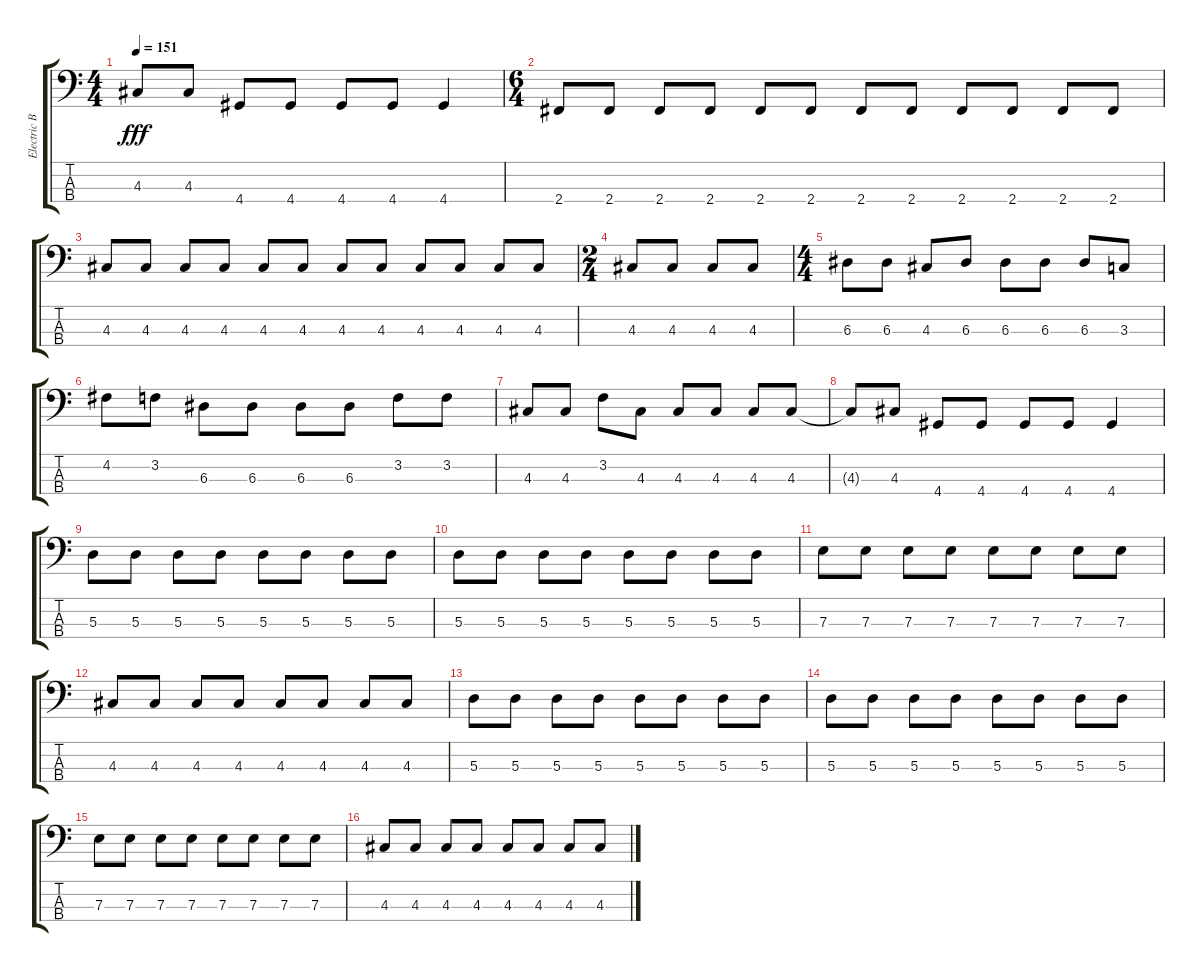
\track ("Electric Bass" "Electric B") {instrument electricbassfinger}
\staff {score tabs}
\tuning (G2 D2 A1 E1) {hide}
\ts (4 4)
\tempo 151
\clef f4
\ks c
4.3{t}.8{dy fff} 4.3.8 4.4.8 4.4.8 4.4.8 4.4.8 4.4.4 |
\ts (6 4)
2.4.8 2.4.8 2.4.8 2.4.8 2.4.8 2.4.8 2.4.8 2.4.8 2.4.8 2.4.8 2.4.8 2.4.8 |
4.3.8 4.3.8 4.3.8 4.3.8 4.3.8 4.3.8 4.3.8 4.3.8 4.3.8 4.3.8 4.3.8 4.3.8 |
\ts (2 4)
4.3.8 4.3.8 4.3.8 4.3.8 |
\ts (4 4)
6.3.8 6.3.8 4.3.8 6.3.8 6.3.8 6.3.8 6.3.8 3.3.8 |
4.2.8 3.2.8 6.3.8 6.3.8 6.3.8 6.3.8 3.2.8 3.2.8 |
4.3.8 4.3.8 3.2.8 4.3.8 4.3.8 4.3.8 4.3.8 4.3.8 |
4.3{t}.8 4.3.8 4.4.8 4.4.8 4.4.8 4.4.8 4.4.4 |
5.3.8 5.3.8 5.3.8 5.3.8 5.3.8 5.3.8 5.3.8 5.3.8 |
5.3.8 5.3.8 5.3.8 5.3.8 5.3.8 5.3.8 5.3.8 5.3.8 |
7.3.8 7.3.8 7.3.8 7.3.8 7.3.8 7.3.8 7.3.8 7.3.8 |
4.3.8 4.3.8 4.3.8 4.3.8 4.3.8 4.3.8 4.3.8 4.3.8 |
5.3.8 5.3.8 5.3.8 5.3.8 5.3.8 5.3.8 5.3.8 5.3.8 |
5.3.8 5.3.8 5.3.8 5.3.8 5.3.8 5.3.8 5.3.8 5.3.8 |
7.3.8 7.3.8 7.3.8 7.3.8 7.3.8 7.3.8 7.3.8 7.3.8 |
4.3.8 4.3.8 4.3.8 4.3.8 4.3.8 4.3.8 4.3.8 4.3.8
